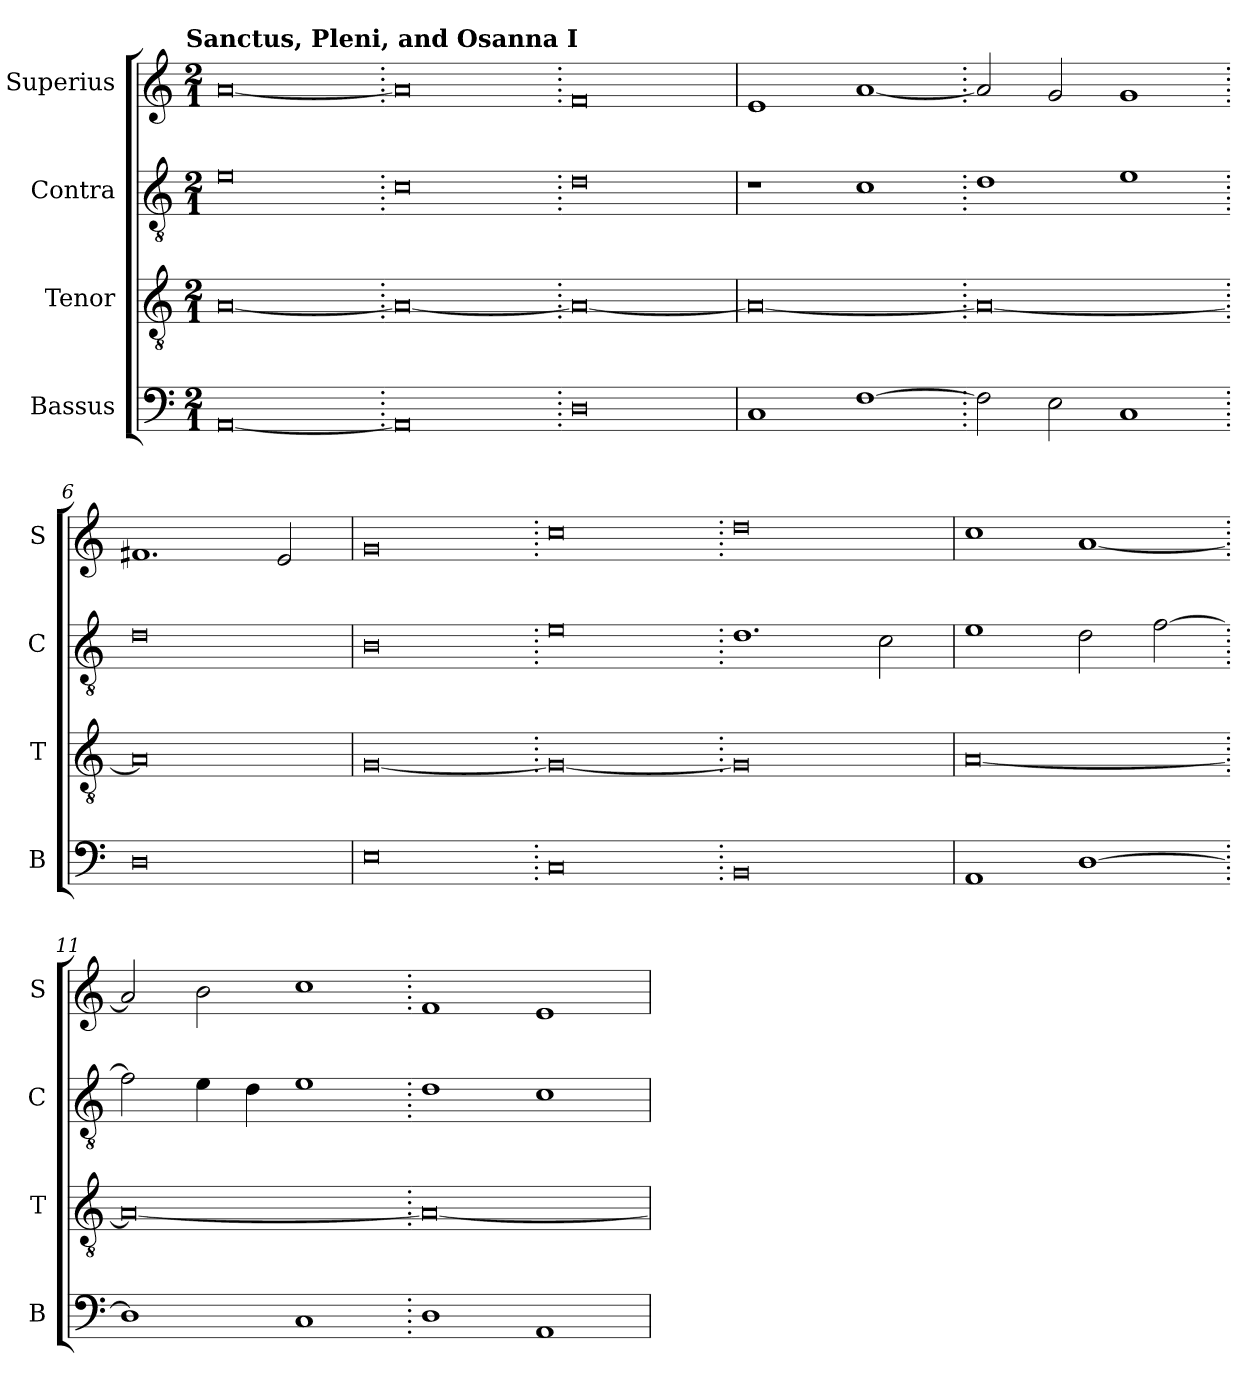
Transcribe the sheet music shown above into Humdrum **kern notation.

**kern	**kern	**kern	**kern
*part4	*part3	*part2	*part1
*staff4	*staff3	*staff2	*staff1
*I"Bassus	*I"Tenor	*I"Contra	*I"Superius
*I'B	*I'T	*I'C	*I'S
*clefF4	*clefGv2	*clefGv2	*clefG2
*k[]	*k[]	*k[]	*k[]
!!LO:TX:omd:t=Sanctus, Pleni, and Osanna I
*M2/1	*M2/1	*M2/1	*M2/1
=1	=1	=1	=1
[0AA	[0A	0e	[0a
=2.	=2.	=2.	=2.
0AA]	0A_	0c	0a]
=3.	=3.	=3.	=3.
0D	0A_	0d	0f
=4	=4	=4	=4
1C	0A_	1r	1e
[1F	.	1c	[1a
=5.	=5.	=5.	=5.
2F\]	0A_	1d	2a/]
2E\	.	.	2g/
1C	.	1e	1g
=6.	=6.	=6.	=6.
0D	0A]	0d	1.f#X
.	.	.	2e/
=7	=7	=7	=7
0E	[0G	0B	0g
=8.	=8.	=8.	=8.
0C	0G_	0e	0cc
=9.	=9.	=9.	=9.
0BB	0G]	1.d	0dd
.	.	2c\	.
=10	=10	=10	=10
1AA	[0A	1e	1cc
[1D	.	2d\	[1a
.	.	[2f\	.
=11.	=11.	=11.	=11.
1D]	0A_	2f\]	2a/]
.	.	4e\	2b\
.	.	4d\	.
1C	.	1e	1cc
=12.	=12.	=12.	=12.
1D	0A_	1d	1f
1AA	.	1c	1e
=	=	=	=
*-	*-	*-	*-
